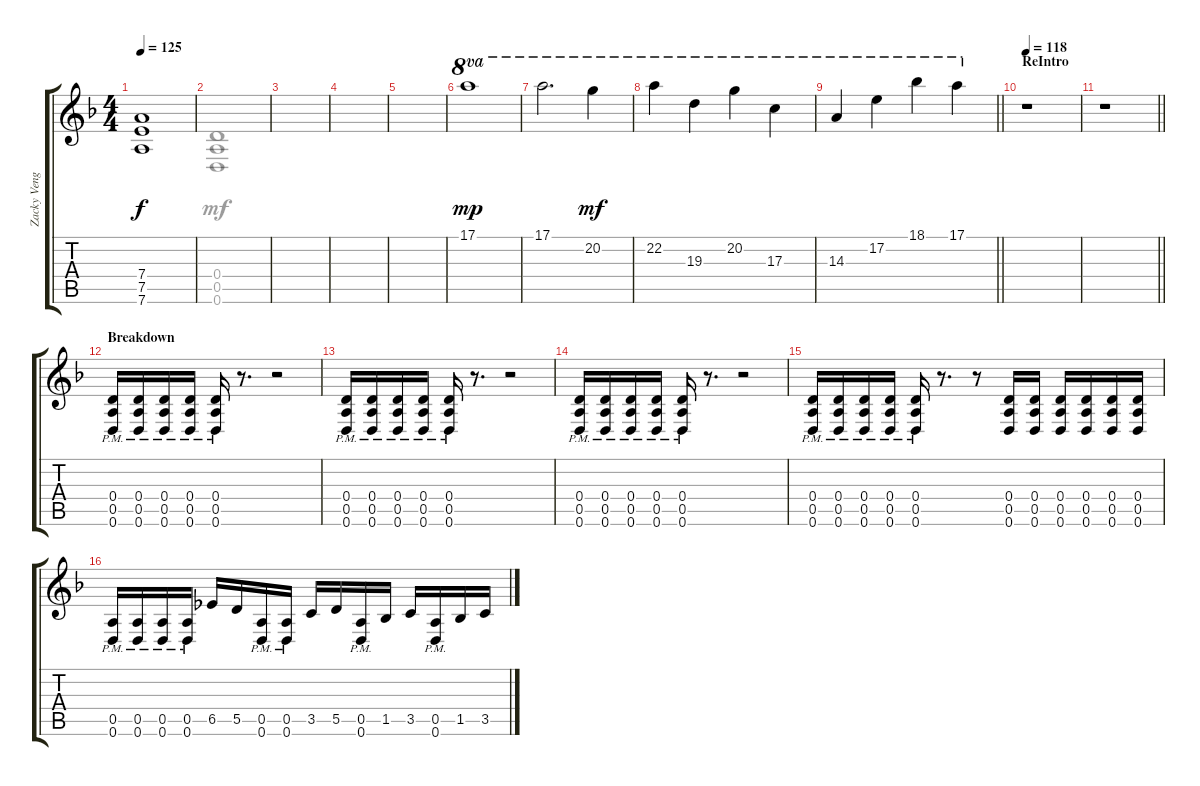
\track ("Zacky Vengeance" "Zacky Veng") {instrument distortionguitar}
\staff {score tabs}
\tuning (E4 B3 G3 D3 A2 D2) {hide}
\voice
\ts (4 4)
\tempo 125
\clef g2
\ks f
(7.4 7.5 7.6).1{dy f} |
|
|
|
|
17.1.1{ot 8va dy mp} |
17.1.2{d ot 8va} 20.2.4{ot 8va dy mf} |
22.2.4{ot 8va} 19.3.4{ot 8va} 20.2.4{ot 8va} 17.3.4{ot 8va} |
\barLineRight lightlight
14.3.4{ot 8va} 17.2.4{ot 8va} 18.1.4{ot 8va} 17.1.4{ot 8va} |
\section ("" "ReIntro")
\tempo 118
r.1 |
\barLineRight lightlight
r.1 |
\section ("" "Breakdown")
(0.4{pm} 0.5{pm} 0.6{pm}).16 (0.4{pm} 0.5{pm} 0.6{pm}).16 (0.4{pm} 0.5{pm} 0.6{pm}).16 (0.4{pm} 0.5{pm} 0.6{pm}).16 (0.4{pm} 0.5{pm} 0.6{pm}).16 r.8{d} r.2 |
(0.4{pm} 0.5{pm} 0.6{pm}).16 (0.4{pm} 0.5{pm} 0.6{pm}).16 (0.4{pm} 0.5{pm} 0.6{pm}).16 (0.4{pm} 0.5{pm} 0.6{pm}).16 (0.4{pm} 0.5{pm} 0.6{pm}).16 r.8{d} r.2 |
(0.4{pm} 0.5{pm} 0.6{pm}).16 (0.4{pm} 0.5{pm} 0.6{pm}).16 (0.4{pm} 0.5{pm} 0.6{pm}).16 (0.4{pm} 0.5{pm} 0.6{pm}).16 (0.4{pm} 0.5{pm} 0.6{pm}).16 r.8{d} r.2 |
(0.4{pm} 0.5{pm} 0.6{pm}).16 (0.4{pm} 0.5{pm} 0.6{pm}).16 (0.4{pm} 0.5{pm} 0.6{pm}).16 (0.4{pm} 0.5{pm} 0.6{pm}).16 (0.4{pm} 0.5{pm} 0.6{pm}).16 r.8{d} r.8 (0.4 0.5 0.6).16 (0.4 0.5 0.6).16 (0.4 0.5 0.6).16 (0.4 0.5 0.6).16 (0.4 0.5 0.6).16 (0.4 0.5 0.6).16 |
(0.5{pm} 0.6{pm}).16 (0.5{pm} 0.6{pm}).16 (0.5{pm} 0.6{pm}).16 (0.5{pm} 0.6{pm}).16 6.5.16 5.5.16 (0.5{pm} 0.6{pm}).16 (0.5{pm} 0.6{pm}).16 3.5.16 5.5.16 (0.5{pm} 0.6{pm}).16 1.5.16 3.5.16 (0.5{pm} 0.6{pm}).16 1.5.16 3.5.16
\voice
\clef g2
\ottava regular
\simile none
\ks f
|
(0.4 0.5 0.6).1 |
|
|
|
|
|
|
\barLineRight lightlight
|
|
\barLineRight lightlight
|
|
|
|
|
